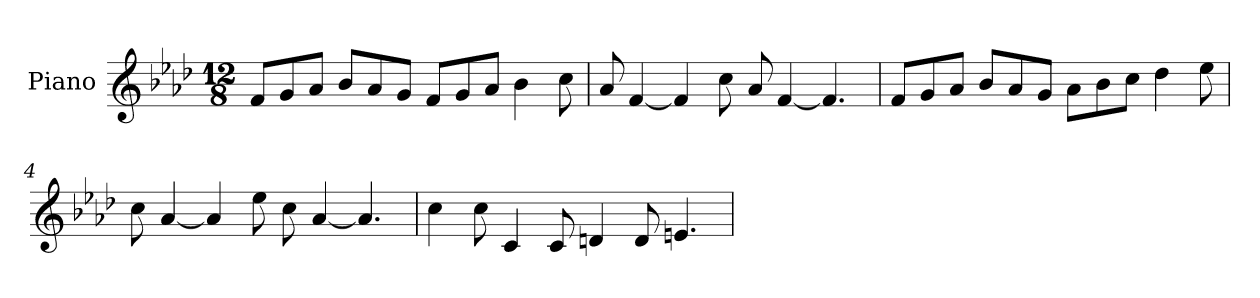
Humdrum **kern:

**kern
*part1
*staff1
*I"Piano
*I'Pno.
*clefG2
*k[b-e-a-d-]
*M12/8
*MM120
=1
8f/L
8g/
8a-/J
8b-/L
8a-/
8g/J
8f/L
8g/
8a-/J
4b-\
8cc\
=2
8a-/
[4f/
4f/]
8cc\
8a-/
[4f/
4.f/]
=3
8f/L
8g/
8a-/J
8b-/L
8a-/
8g/J
8a-\L
8b-\
8cc\J
4dd-\
8ee-\
=4
8cc\
[4a-/
4a-/]
8ee-\
8cc\
[4a-/
4.a-/]
!!LO:LB:g=z
=5
4cc\
8cc\
4c/
8c/
4dn/
8d/
4.en/
=
*-
